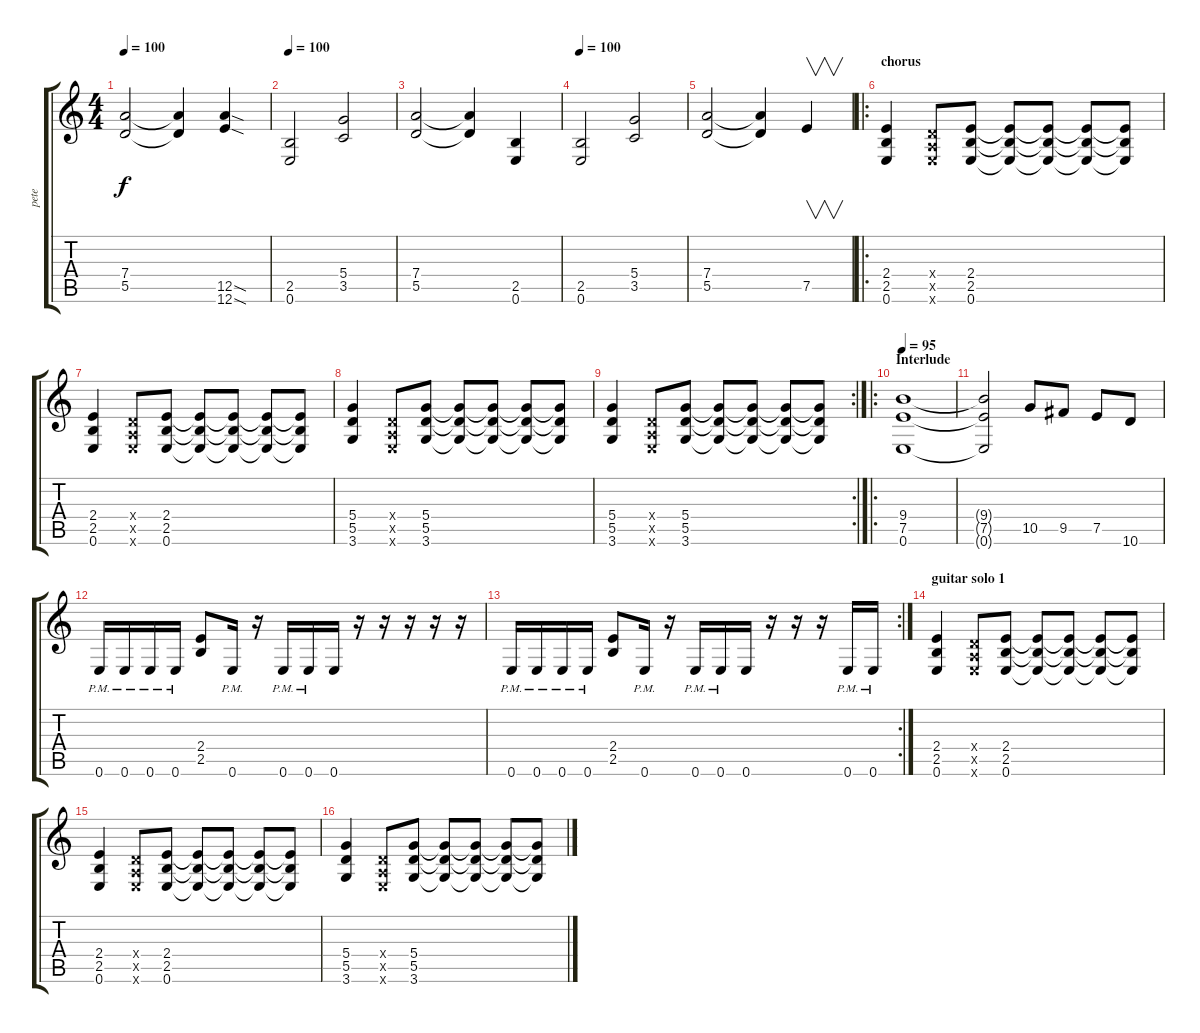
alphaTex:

\track ("pete" "pete") {instrument distortionguitar}
\staff {score tabs}
\tuning (E4 B3 G3 D3 A2 E2) {hide}
\ts (4 4)
\tempo 100
\clef g2
\ks c
(7.4 5.5).2{dy f} (7.4{t} 5.5{t}).4 (12.5{sod} 12.6{sod}).4 |
\tempo 100
(2.5 0.6).2 (5.4 3.5).2 |
(7.4 5.5).2 (7.4{t} 5.5{t}).4 (2.5 0.6).4 |
\tempo 100
(2.5 0.6).2 (5.4 3.5).2 |
(7.4 5.5).2 (7.4{t} 5.5{t}).4 7.5.4{v instrument guitarharmonics} |
\ro
\section ("" "chorus")
(2.4 2.5 0.6).4{instrument distortionguitar} (0.4{x} 0.5{x} 0.6{x}).8 (2.4 2.5 0.6).8 (2.4{t} 2.5{t} 0.6{t}).8 (2.4{t} 2.5{t} 0.6{t}).8 (2.4{t} 2.5{t} 0.6{t}).8 (2.4{t} 2.5{t} 0.6{t}).8 |
(2.4 2.5 0.6).4 (0.4{x} 0.5{x} 0.6{x}).8 (2.4 2.5 0.6).8 (2.4{t} 2.5{t} 0.6{t}).8 (2.4{t} 2.5{t} 0.6{t}).8 (2.4{t} 2.5{t} 0.6{t}).8 (2.4{t} 2.5{t} 0.6{t}).8 |
(5.4 5.5 3.6).4 (0.4{x} 0.5{x} 0.6{x}).8 (5.4 5.5 3.6).8 (5.4{t} 5.5{t} 3.6{t}).8 (5.4{t} 5.5{t} 3.6{t}).8 (5.4{t} 5.5{t} 3.6{t}).8 (5.4{t} 5.5{t} 3.6{t}).8 |
\rc 2
(5.4 5.5 3.6).4 (0.4{x} 0.5{x} 0.6{x}).8 (5.4 5.5 3.6).8 (5.4{t} 5.5{t} 3.6{t}).8 (5.4{t} 5.5{t} 3.6{t}).8 (5.4{t} 5.5{t} 3.6{t}).8 (5.4{t} 5.5{t} 3.6{t}).8 |
\ro
\section ("" "Interlude")
\tempo 95
(9.4 7.5 0.6).1 |
(9.4{t} 7.5{t} 0.6{t}).2 10.5.8 9.5.8 7.5.8 10.6.8 |
0.6{pm}.16 0.6{pm}.16 0.6{pm}.16 0.6{pm}.16 (2.4 2.5).8 0.6{pm}.16 r.16 0.6{pm}.16 0.6{pm}.16 0.6.16 r.16 r.16 r.16 r.16 r.16 |
\rc 2
0.6{pm}.16 0.6{pm}.16 0.6{pm}.16 0.6{pm}.16 (2.4 2.5).8 0.6{pm}.16 r.16 0.6{pm}.16 0.6{pm}.16 0.6.16 r.16 r.16 r.16 0.6{pm}.16 0.6{pm}.16 |
\section ("" "guitar solo 1")
(2.4 2.5 0.6).4{instrument distortionguitar} (0.4{x} 0.5{x} 0.6{x}).8 (2.4 2.5 0.6).8 (2.4{t} 2.5{t} 0.6{t}).8 (2.4{t} 2.5{t} 0.6{t}).8 (2.4{t} 2.5{t} 0.6{t}).8 (2.4{t} 2.5{t} 0.6{t}).8 |
(2.4 2.5 0.6).4 (0.4{x} 0.5{x} 0.6{x}).8 (2.4 2.5 0.6).8 (2.4{t} 2.5{t} 0.6{t}).8 (2.4{t} 2.5{t} 0.6{t}).8 (2.4{t} 2.5{t} 0.6{t}).8 (2.4{t} 2.5{t} 0.6{t}).8 |
(5.4 5.5 3.6).4 (0.4{x} 0.5{x} 0.6{x}).8 (5.4 5.5 3.6).8 (5.4{t} 5.5{t} 3.6{t}).8 (5.4{t} 5.5{t} 3.6{t}).8 (5.4{t} 5.5{t} 3.6{t}).8 (5.4{t} 5.5{t} 3.6{t}).8
